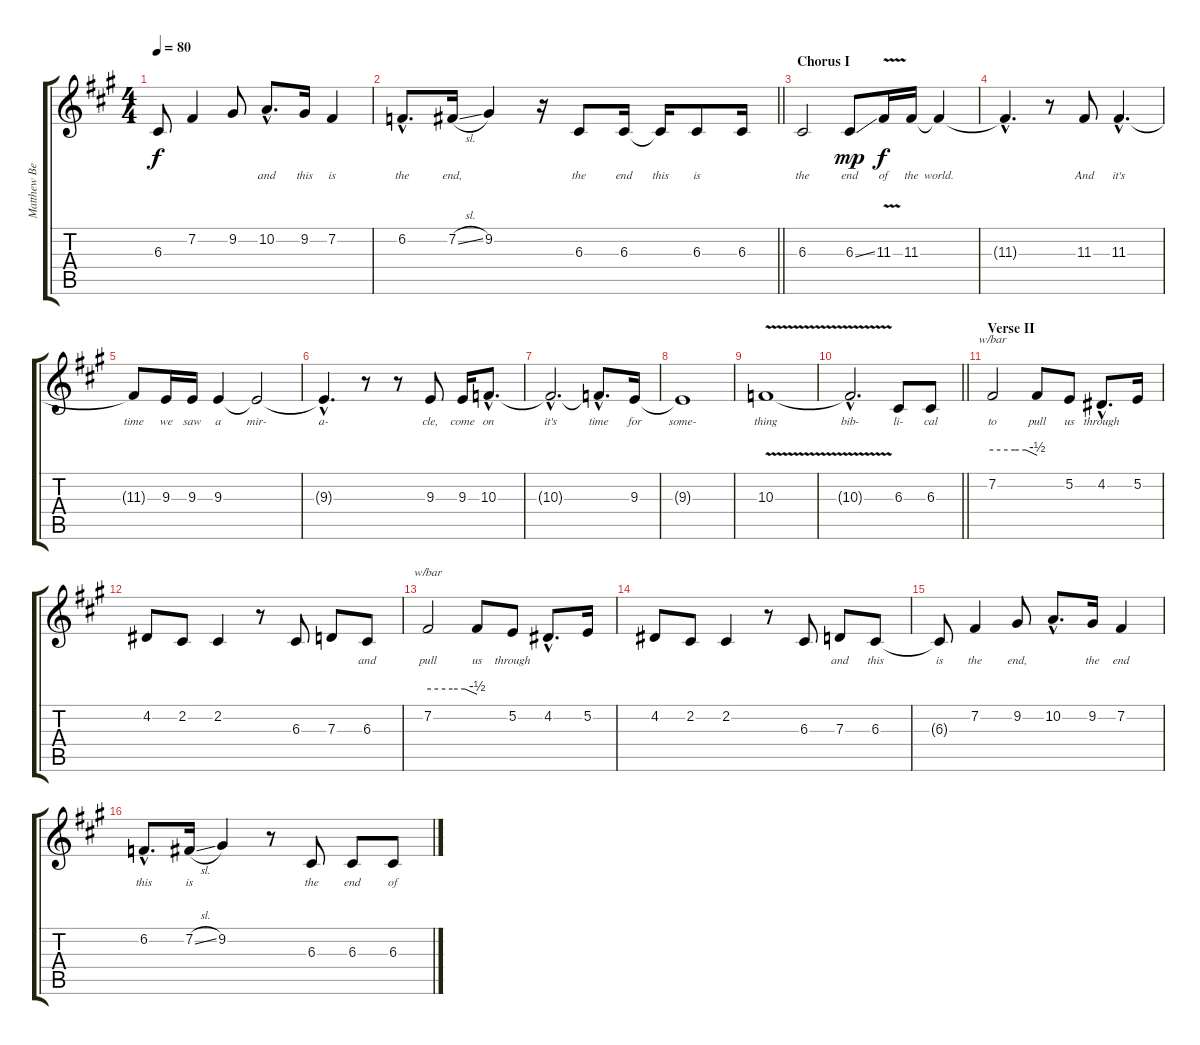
\track ("Matthew Bellamy Vocals" "Matthew Be") {instrument accordion}
\staff {score tabs}
\tuning (E4 B3 G3 D3 A2 E2) {hide}
\ts (4 4)
\tempo 80
\clef g2
\ks a
6.3{t}.8{lyrics (0 "") lyrics (1 "") lyrics (2 "") lyrics (3 "") lyrics (4 "") dy f} 7.2.4{lyrics (0 "") lyrics (1 "") lyrics (2 "") lyrics (3 "") lyrics (4 "")} 9.2.8{lyrics (0 "") lyrics (1 "") lyrics (2 "") lyrics (3 "") lyrics (4 "")} 10.2{hac}.8{d lyrics (0 "and") lyrics (1 "") lyrics (2 "") lyrics (3 "") lyrics (4 "")} 9.2.16{lyrics (0 "this") lyrics (1 "") lyrics (2 "") lyrics (3 "") lyrics (4 "")} 7.2.4{lyrics (0 "is") lyrics (1 "") lyrics (2 "") lyrics (3 "") lyrics (4 "")} |
\barLineRight lightlight
6.2{hac}.8{d lyrics (0 "the") lyrics (1 "") lyrics (2 "") lyrics (3 "") lyrics (4 "")} 7.2{sl}.16{lyrics (0 "end,") lyrics (1 "") lyrics (2 "") lyrics (3 "") lyrics (4 "")} 9.2.4{lyrics (0 "") lyrics (1 "") lyrics (2 "") lyrics (3 "") lyrics (4 "")} r.16 6.3.8{lyrics (0 "the") lyrics (1 "") lyrics (2 "") lyrics (3 "") lyrics (4 "")} 6.3.16{lyrics (0 "end") lyrics (1 "") lyrics (2 "") lyrics (3 "") lyrics (4 "")} 6.3{t}.16{lyrics (0 "this") lyrics (1 "") lyrics (2 "") lyrics (3 "") lyrics (4 "")} 6.3.8{lyrics (0 "is") lyrics (1 "") lyrics (2 "") lyrics (3 "") lyrics (4 "")} 6.3.16{lyrics (0 "") lyrics (1 "") lyrics (2 "") lyrics (3 "") lyrics (4 "")} |
\section ("" "Chorus I")
6.3.2{lyrics (0 "the") lyrics (1 "") lyrics (2 "") lyrics (3 "") lyrics (4 "")} 6.3{ss}.8{lyrics (0 "end") lyrics (1 "") lyrics (2 "") lyrics (3 "") lyrics (4 "") dy mp} 11.3{v}.16{lyrics (0 "of") lyrics (1 "") lyrics (2 "") lyrics (3 "") lyrics (4 "") dy f} 11.3.16{lyrics (0 "the") lyrics (1 "") lyrics (2 "") lyrics (3 "") lyrics (4 "")} 11.3{t}.4{lyrics (0 "world.") lyrics (1 "") lyrics (2 "") lyrics (3 "") lyrics (4 "")} |
11.3{hac t}.4{d lyrics (0 "") lyrics (1 "") lyrics (2 "") lyrics (3 "") lyrics (4 "")} r.8 11.3.8{lyrics (0 "And") lyrics (1 "") lyrics (2 "") lyrics (3 "") lyrics (4 "")} 11.3{hac}.4{d lyrics (0 "it's") lyrics (1 "") lyrics (2 "") lyrics (3 "") lyrics (4 "")} |
11.3{t}.8{lyrics (0 "time") lyrics (1 "") lyrics (2 "") lyrics (3 "") lyrics (4 "")} 9.3.16{lyrics (0 "we") lyrics (1 "") lyrics (2 "") lyrics (3 "") lyrics (4 "")} 9.3.16{lyrics (0 "saw") lyrics (1 "") lyrics (2 "") lyrics (3 "") lyrics (4 "")} 9.3.4{lyrics (0 "a") lyrics (1 "") lyrics (2 "") lyrics (3 "") lyrics (4 "")} 9.3{t}.2{lyrics (0 "mir-") lyrics (1 "") lyrics (2 "") lyrics (3 "") lyrics (4 "")} |
9.3{hac t}.4{d lyrics (0 "a-") lyrics (1 "") lyrics (2 "") lyrics (3 "") lyrics (4 "")} r.8 r.8 9.3.8{lyrics (0 "cle,") lyrics (1 "") lyrics (2 "") lyrics (3 "") lyrics (4 "")} 9.3.16{lyrics (0 "come") lyrics (1 "") lyrics (2 "") lyrics (3 "") lyrics (4 "")} 10.3{hac}.8{d lyrics (0 "on") lyrics (1 "") lyrics (2 "") lyrics (3 "") lyrics (4 "")} |
10.3{hac t}.2{d lyrics (0 "it's") lyrics (1 "") lyrics (2 "") lyrics (3 "") lyrics (4 "")} 10.3{hac t}.8{d lyrics (0 "time") lyrics (1 "") lyrics (2 "") lyrics (3 "") lyrics (4 "")} 9.3.16{lyrics (0 "for") lyrics (1 "") lyrics (2 "") lyrics (3 "") lyrics (4 "")} |
9.3{t}.1{lyrics (0 "some-") lyrics (1 "") lyrics (2 "") lyrics (3 "") lyrics (4 "")} |
10.3{v}.1{lyrics (0 "thing") lyrics (1 "") lyrics (2 "") lyrics (3 "") lyrics (4 "")} |
\barLineRight lightlight
10.3{hac t}.2{d lyrics (0 "bib-") lyrics (1 "") lyrics (2 "") lyrics (3 "") lyrics (4 "")} 6.3.8{lyrics (0 "li-") lyrics (1 "") lyrics (2 "") lyrics (3 "") lyrics (4 "")} 6.3.8{lyrics (0 "cal") lyrics (1 "") lyrics (2 "") lyrics (3 "") lyrics (4 "")} |
\section ("" "Verse II")
7.2.2{tbe (custom default 0 0 30 0 45 0 60 -2) lyrics (0 "to") lyrics (1 "") lyrics (2 "") lyrics (3 "") lyrics (4 "")} 7.2{t}.8{lyrics (0 "pull") lyrics (1 "") lyrics (2 "") lyrics (3 "") lyrics (4 "")} 5.2.8{lyrics (0 "us") lyrics (1 "") lyrics (2 "") lyrics (3 "") lyrics (4 "")} 4.2{hac}.8{d lyrics (0 "through") lyrics (1 "") lyrics (2 "") lyrics (3 "") lyrics (4 "")} 5.2.16{lyrics (0 "") lyrics (1 "") lyrics (2 "") lyrics (3 "") lyrics (4 "")} |
4.2.8{lyrics (0 "") lyrics (1 "") lyrics (2 "") lyrics (3 "") lyrics (4 "")} 2.2.8{lyrics (0 "") lyrics (1 "") lyrics (2 "") lyrics (3 "") lyrics (4 "")} 2.2.4{lyrics (0 "") lyrics (1 "") lyrics (2 "") lyrics (3 "") lyrics (4 "")} r.8 6.3.8{lyrics (0 "") lyrics (1 "") lyrics (2 "") lyrics (3 "") lyrics (4 "")} 7.3.8{lyrics (0 "") lyrics (1 "") lyrics (2 "") lyrics (3 "") lyrics (4 "")} 6.3.8{lyrics (0 "and") lyrics (1 "") lyrics (2 "") lyrics (3 "") lyrics (4 "")} |
7.2.2{tbe (custom default 0 0 30 0 45 0 60 -2) lyrics (0 "pull") lyrics (1 "") lyrics (2 "") lyrics (3 "") lyrics (4 "")} 7.2{t}.8{lyrics (0 "us") lyrics (1 "") lyrics (2 "") lyrics (3 "") lyrics (4 "")} 5.2.8{lyrics (0 "through") lyrics (1 "") lyrics (2 "") lyrics (3 "") lyrics (4 "")} 4.2{hac}.8{d lyrics (0 "") lyrics (1 "") lyrics (2 "") lyrics (3 "") lyrics (4 "")} 5.2.16{lyrics (0 "") lyrics (1 "") lyrics (2 "") lyrics (3 "") lyrics (4 "")} |
4.2.8{lyrics (0 "") lyrics (1 "") lyrics (2 "") lyrics (3 "") lyrics (4 "")} 2.2.8{lyrics (0 "") lyrics (1 "") lyrics (2 "") lyrics (3 "") lyrics (4 "")} 2.2.4{lyrics (0 "") lyrics (1 "") lyrics (2 "") lyrics (3 "") lyrics (4 "")} r.8 6.3.8{lyrics (0 "") lyrics (1 "") lyrics (2 "") lyrics (3 "") lyrics (4 "")} 7.3.8{lyrics (0 "and") lyrics (1 "") lyrics (2 "") lyrics (3 "") lyrics (4 "")} 6.3.8{lyrics (0 "this") lyrics (1 "") lyrics (2 "") lyrics (3 "") lyrics (4 "")} |
6.3{t}.8{lyrics (0 "is") lyrics (1 "") lyrics (2 "") lyrics (3 "") lyrics (4 "")} 7.2.4{lyrics (0 "the") lyrics (1 "") lyrics (2 "") lyrics (3 "") lyrics (4 "")} 9.2.8{lyrics (0 "end,") lyrics (1 "") lyrics (2 "") lyrics (3 "") lyrics (4 "")} 10.2{hac}.8{d lyrics (0 "") lyrics (1 "") lyrics (2 "") lyrics (3 "") lyrics (4 "")} 9.2.16{lyrics (0 "the") lyrics (1 "") lyrics (2 "") lyrics (3 "") lyrics (4 "")} 7.2.4{lyrics (0 "end") lyrics (1 "") lyrics (2 "") lyrics (3 "") lyrics (4 "")} |
6.2{hac}.8{d lyrics (0 "this") lyrics (1 "") lyrics (2 "") lyrics (3 "") lyrics (4 "")} 7.2{sl}.16{lyrics (0 "is") lyrics (1 "") lyrics (2 "") lyrics (3 "") lyrics (4 "")} 9.2.4{lyrics (0 "") lyrics (1 "") lyrics (2 "") lyrics (3 "") lyrics (4 "")} r.8 6.3.8{lyrics (0 "the") lyrics (1 "") lyrics (2 "") lyrics (3 "") lyrics (4 "")} 6.3.8{lyrics (0 "end") lyrics (1 "") lyrics (2 "") lyrics (3 "") lyrics (4 "")} 6.3.8{lyrics (0 "of") lyrics (1 "") lyrics (2 "") lyrics (3 "") lyrics (4 "")}
